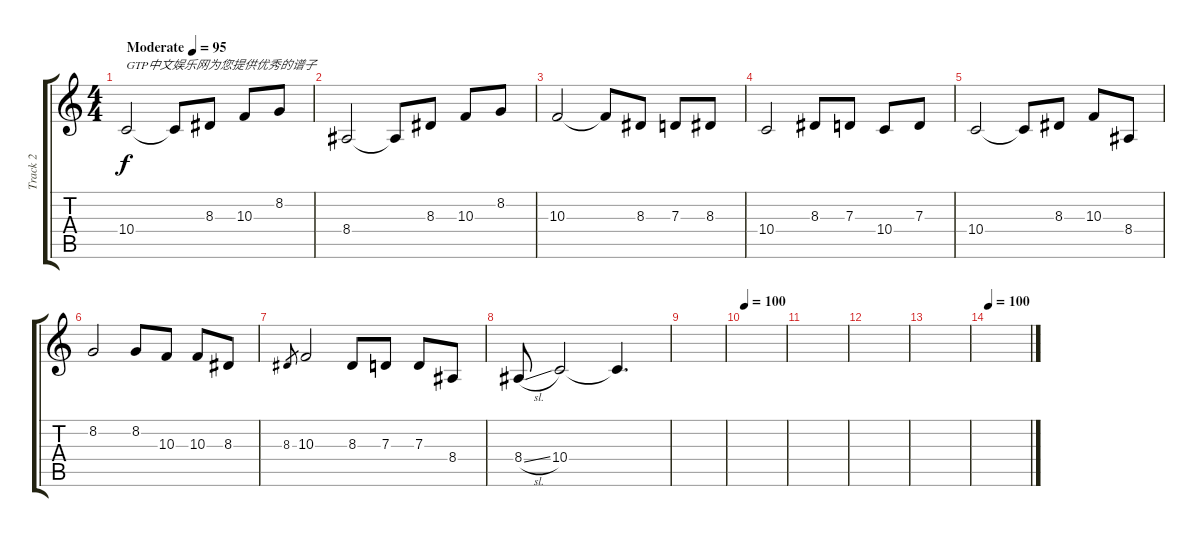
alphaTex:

\track ("Track 2" "Track 2") {instrument trumpet}
\staff {score tabs}
\tuning (E4 B3 G3 D3 A2 E2) {hide}
\ts (4 4)
\tempo (95 "Moderate")
\clef g2
\ks c
10.4.2{txt "GTP中文娱乐网为您提供优秀的谱子" dy f instrument trumpet} 10.4{t}.8 8.3.8 10.3.8 8.2.8 |
8.4.2 8.4{t}.8 8.3.8 10.3.8 8.2.8 |
10.3.2 10.3{t}.8 8.3.8 7.3.8 8.3.8 |
10.4.2 8.3.8 7.3.8 10.4.8 7.3.8 |
10.4.2 10.4{t}.8 8.3.8 10.3.8 8.4.8 |
8.2.2 8.2.8 10.3.8 10.3.8 8.3.8 |
8.3.8{gr} 10.3.2 8.3.8 7.3.8 7.3.8 8.4.8 |
8.4{sl}.8 10.4.2 10.4{t}.4{d} |
|
\tempo 100
|
|
|
|
\tempo 100
